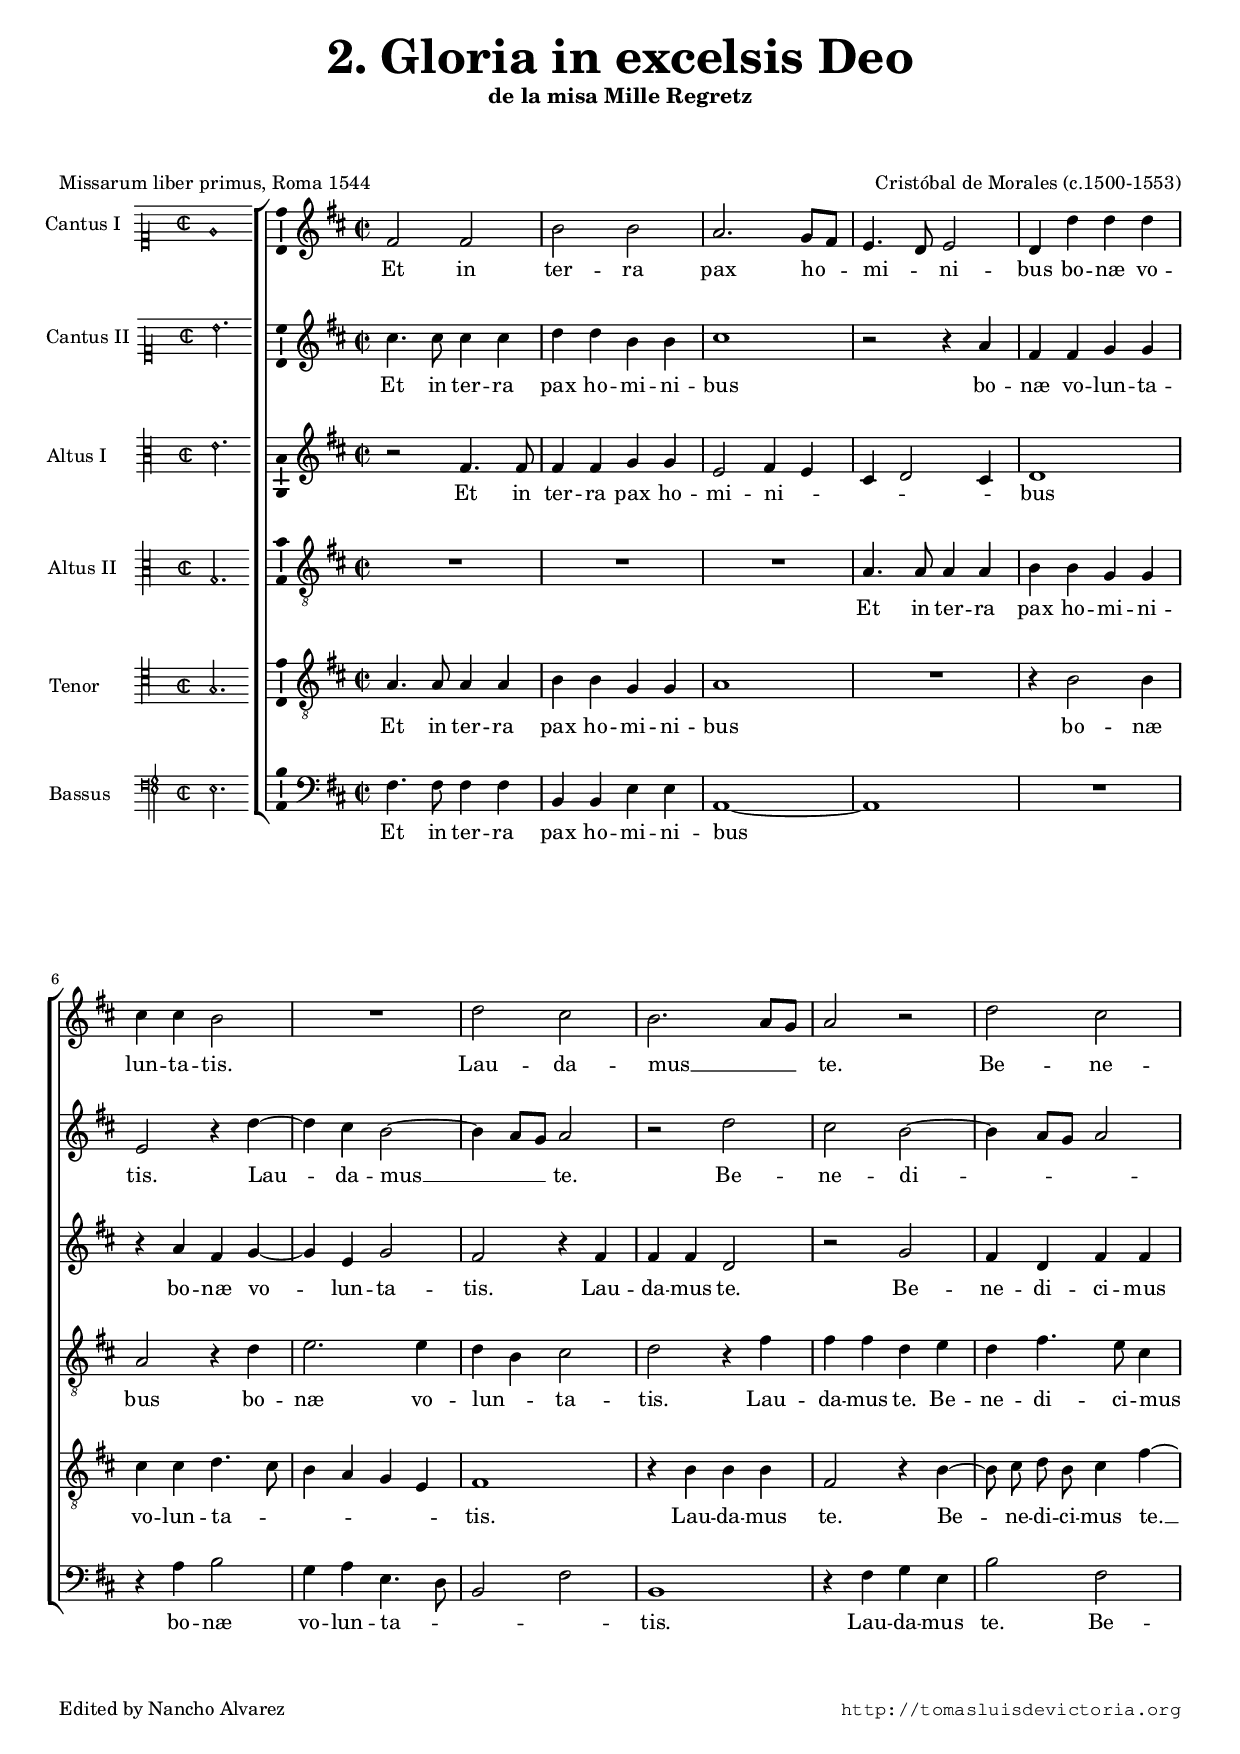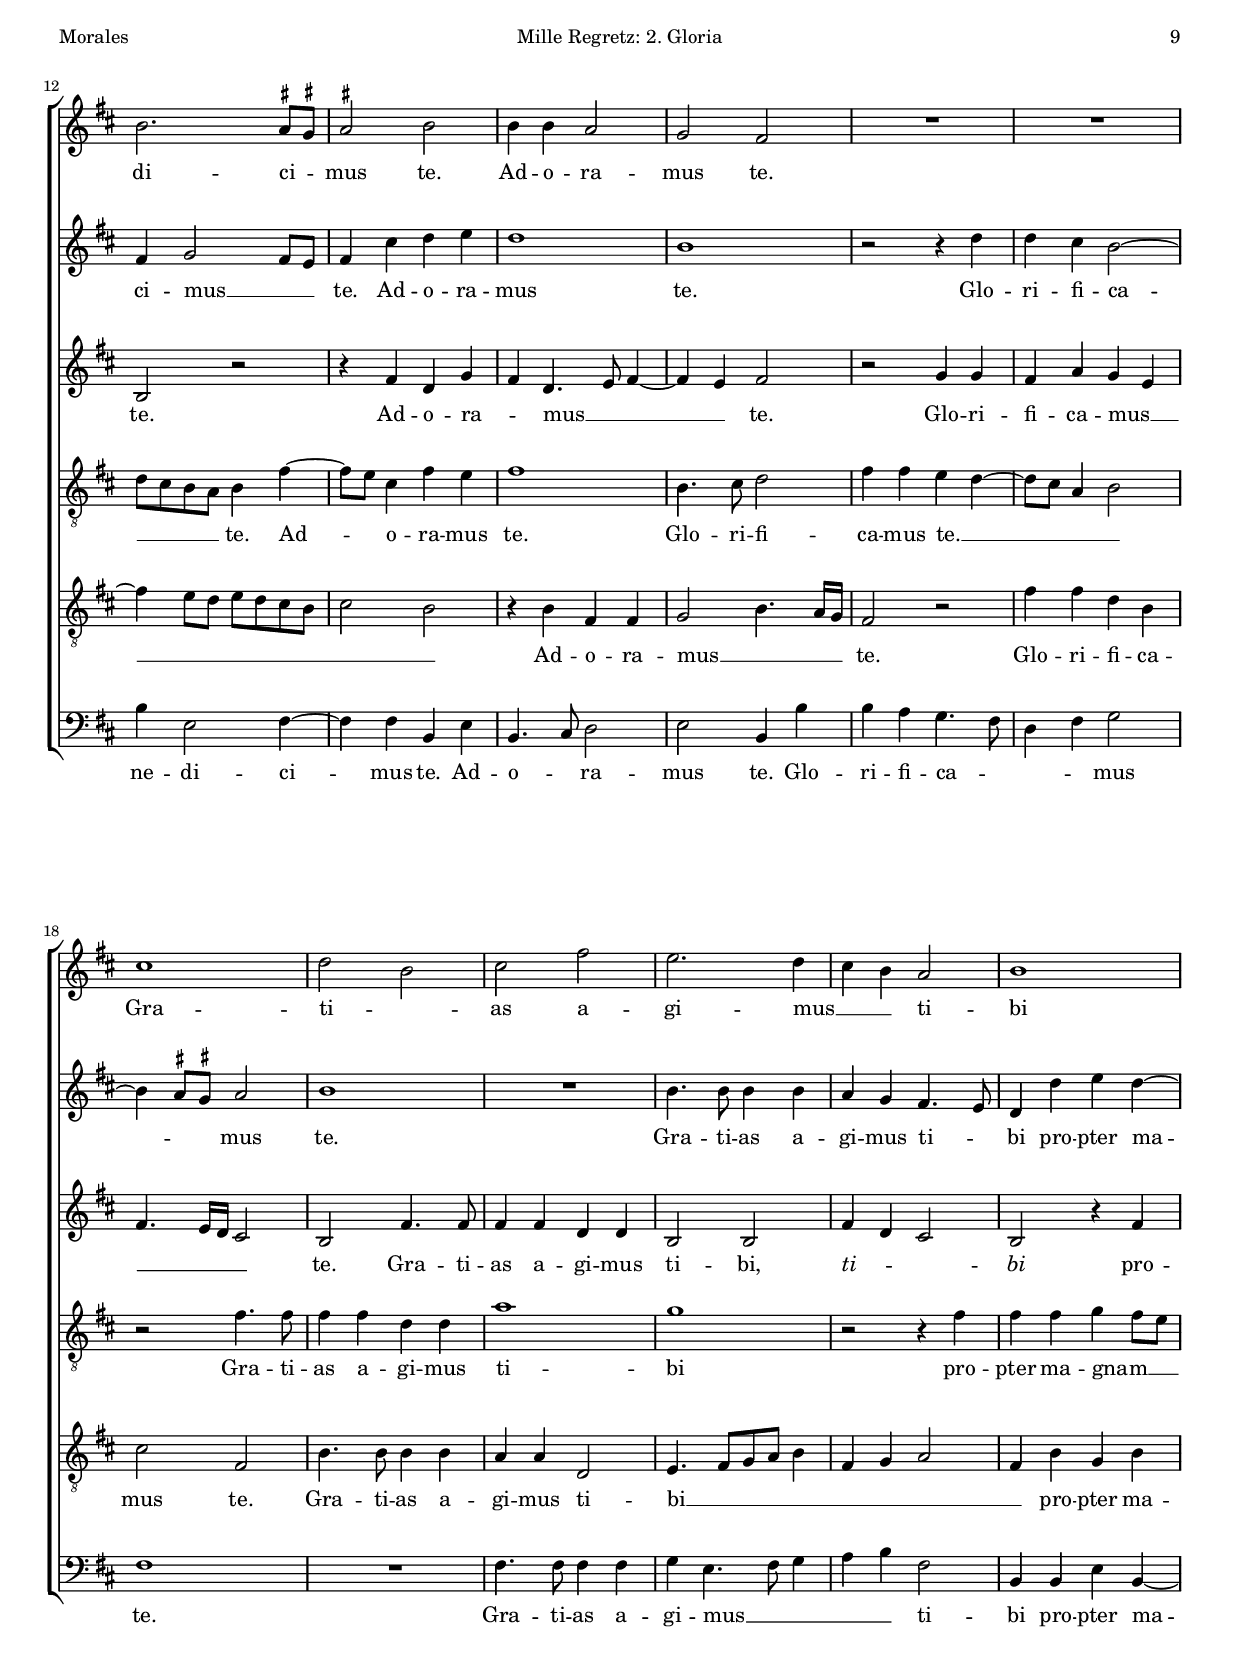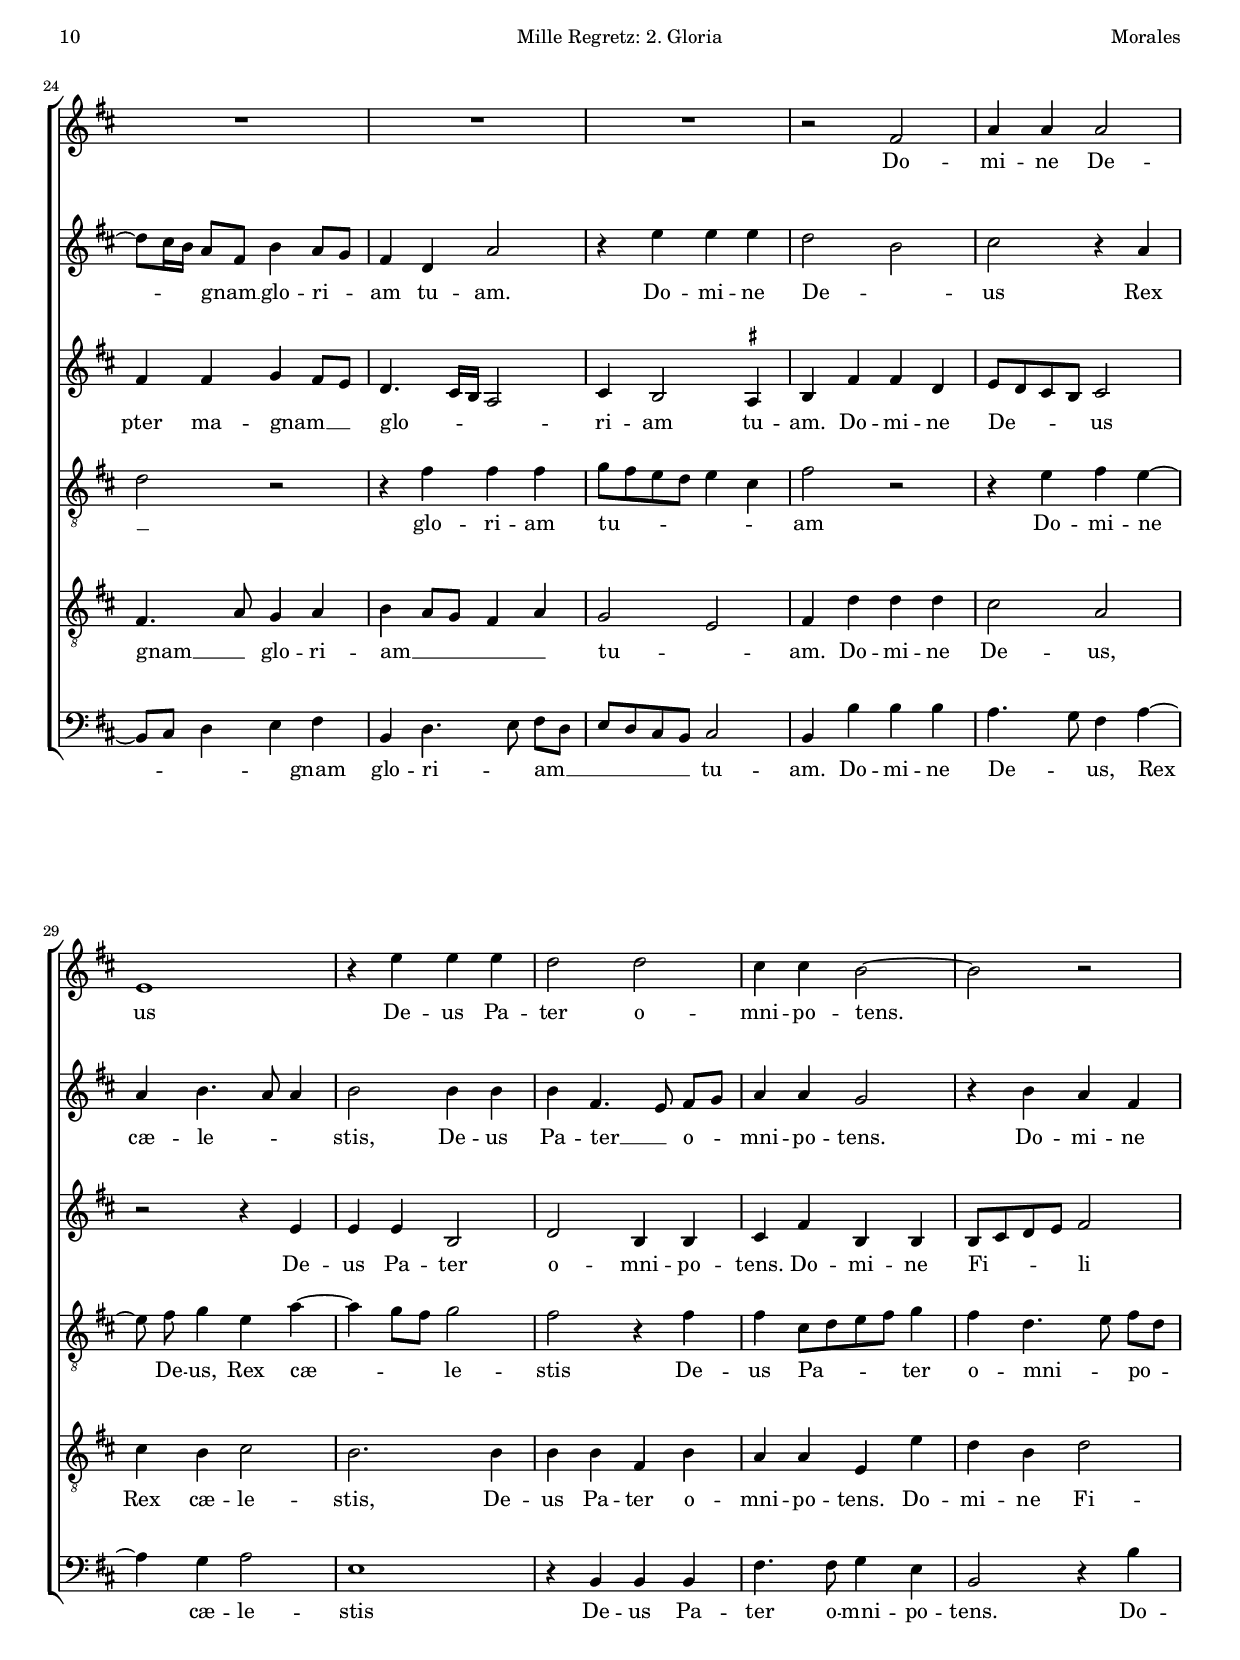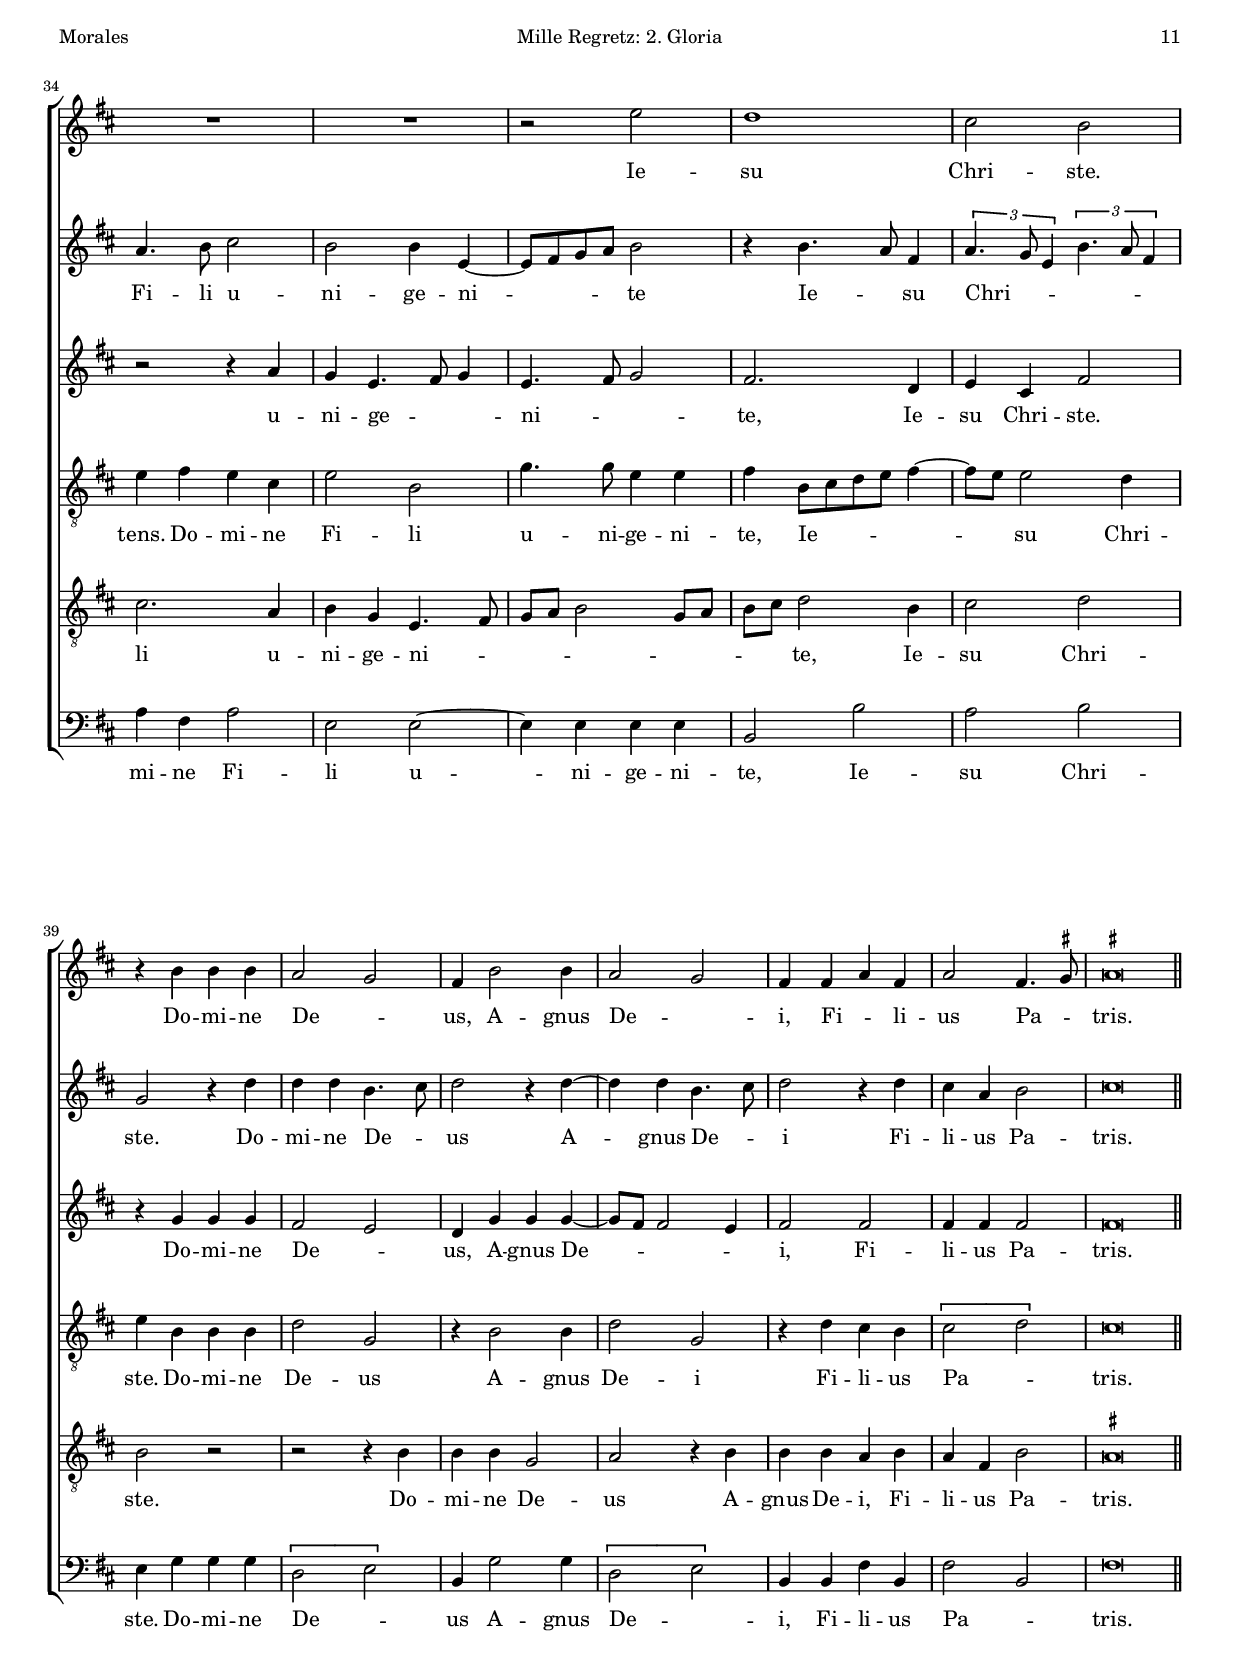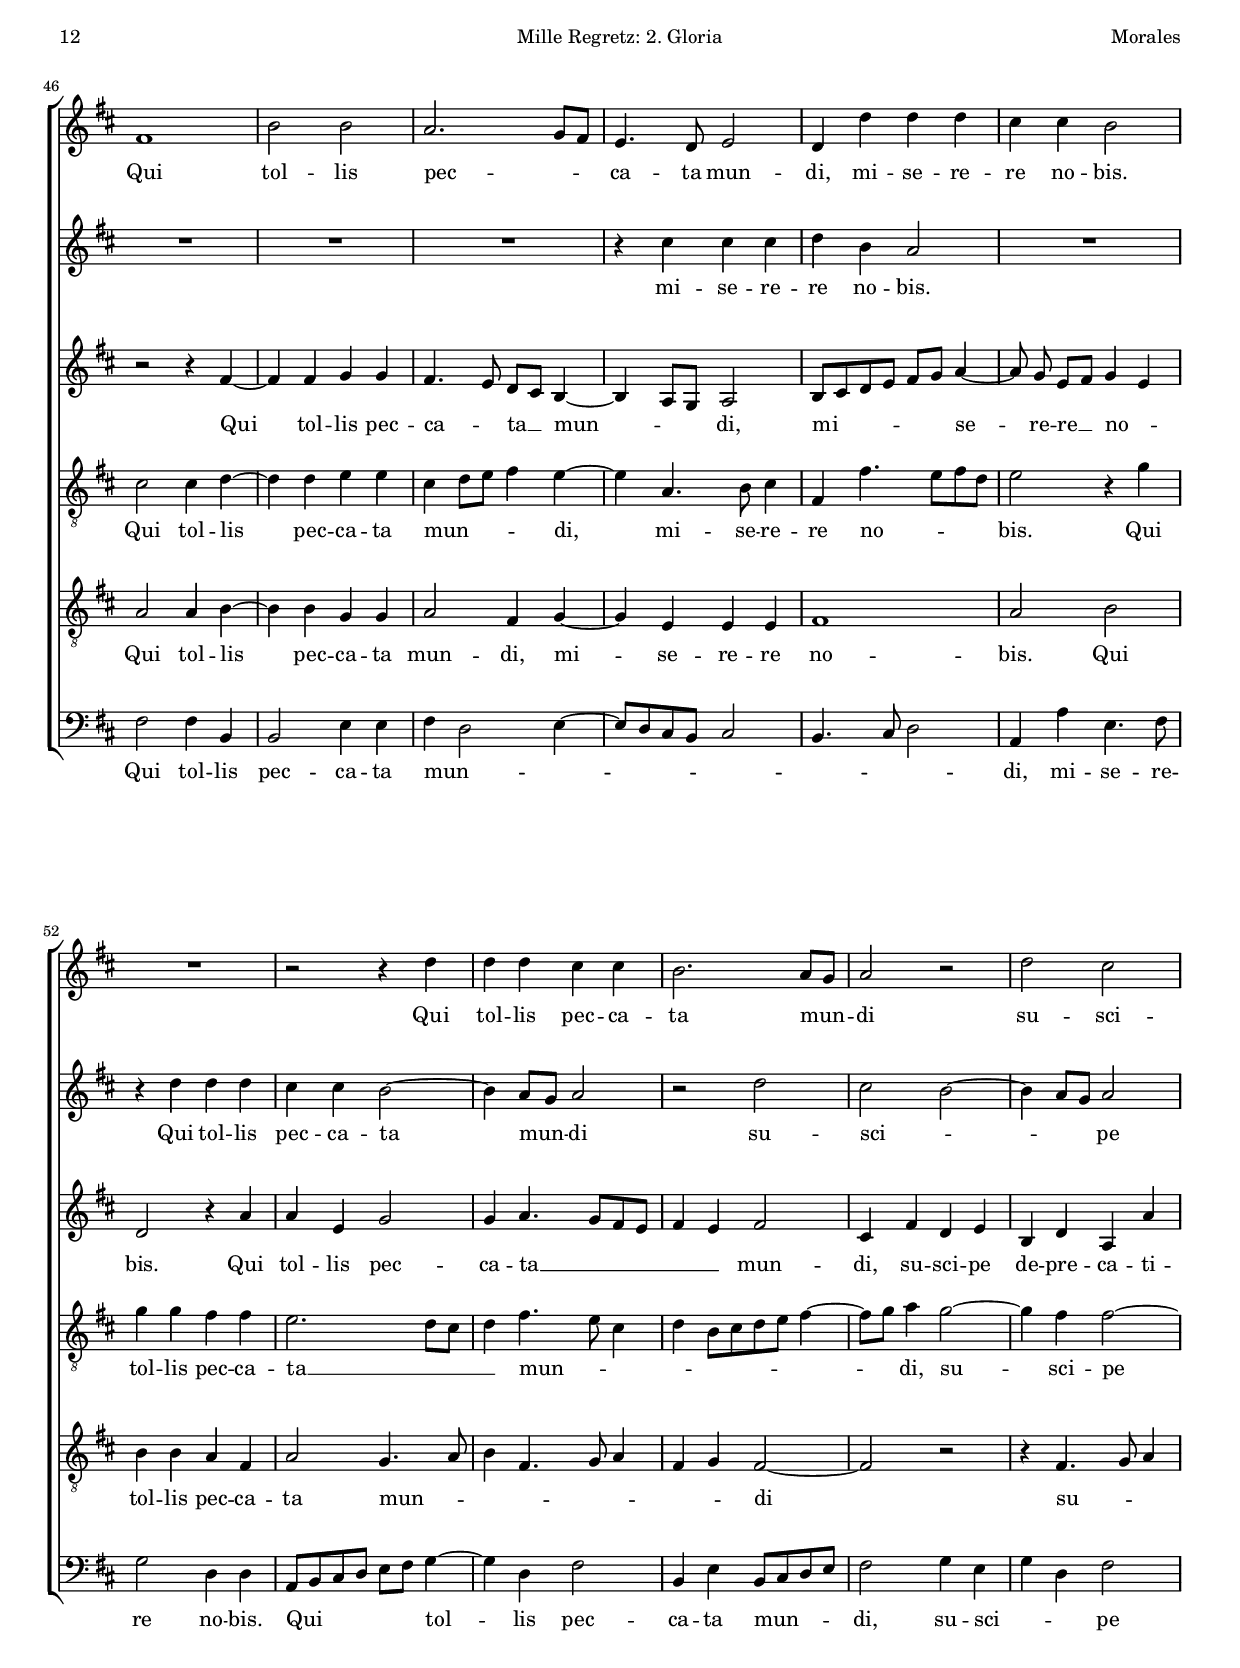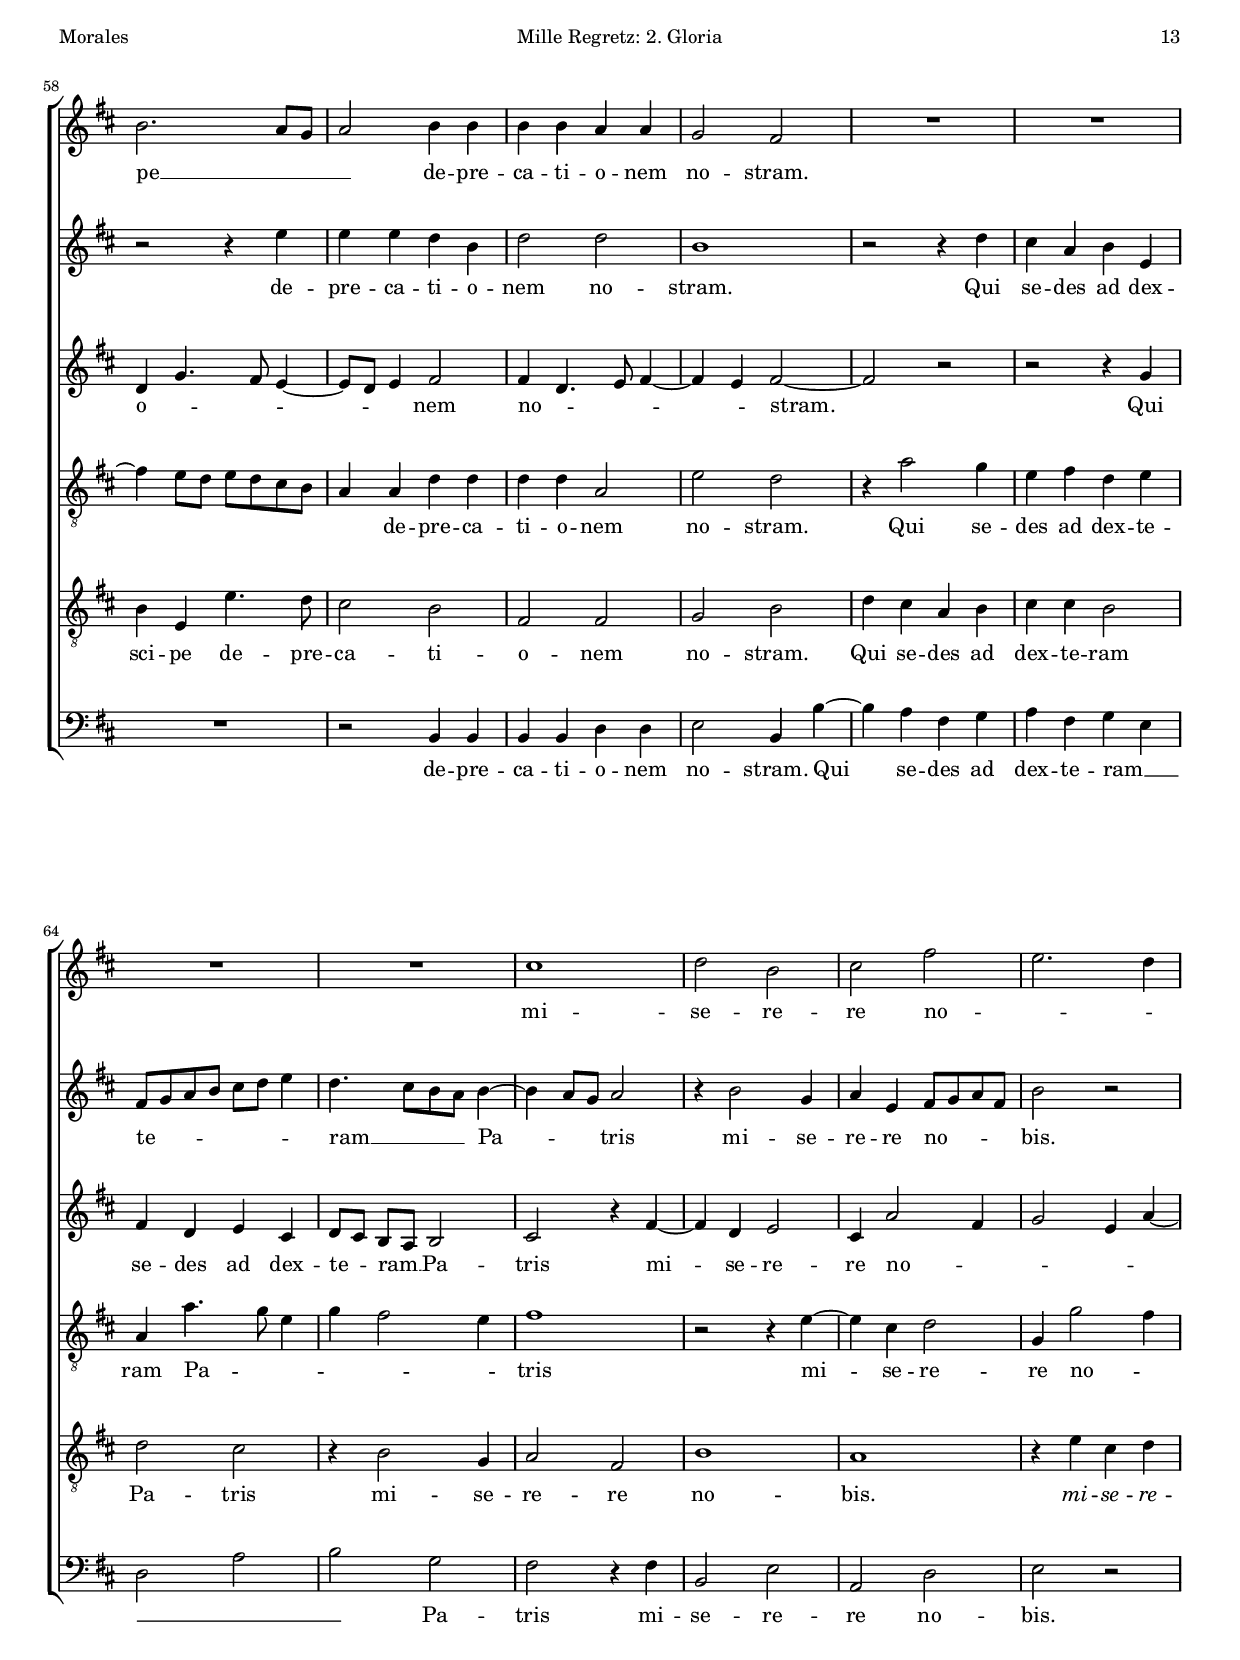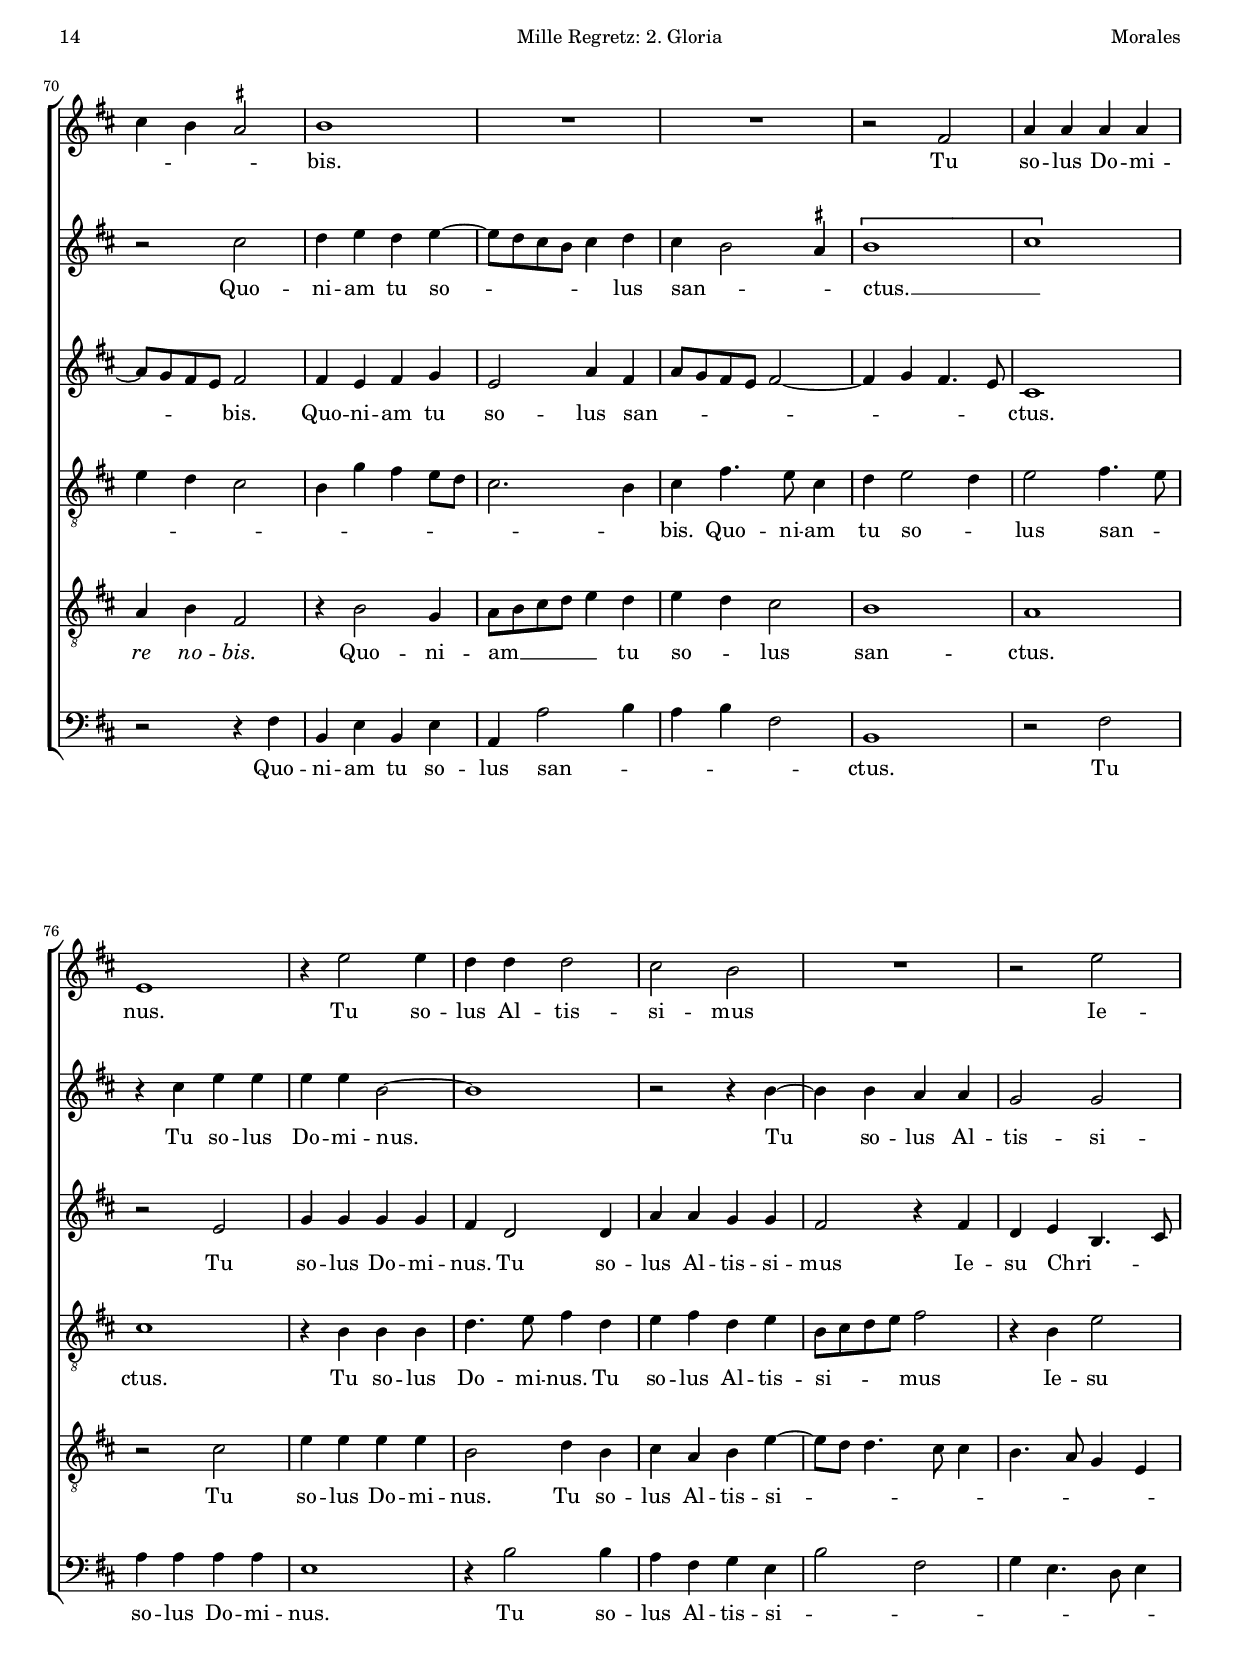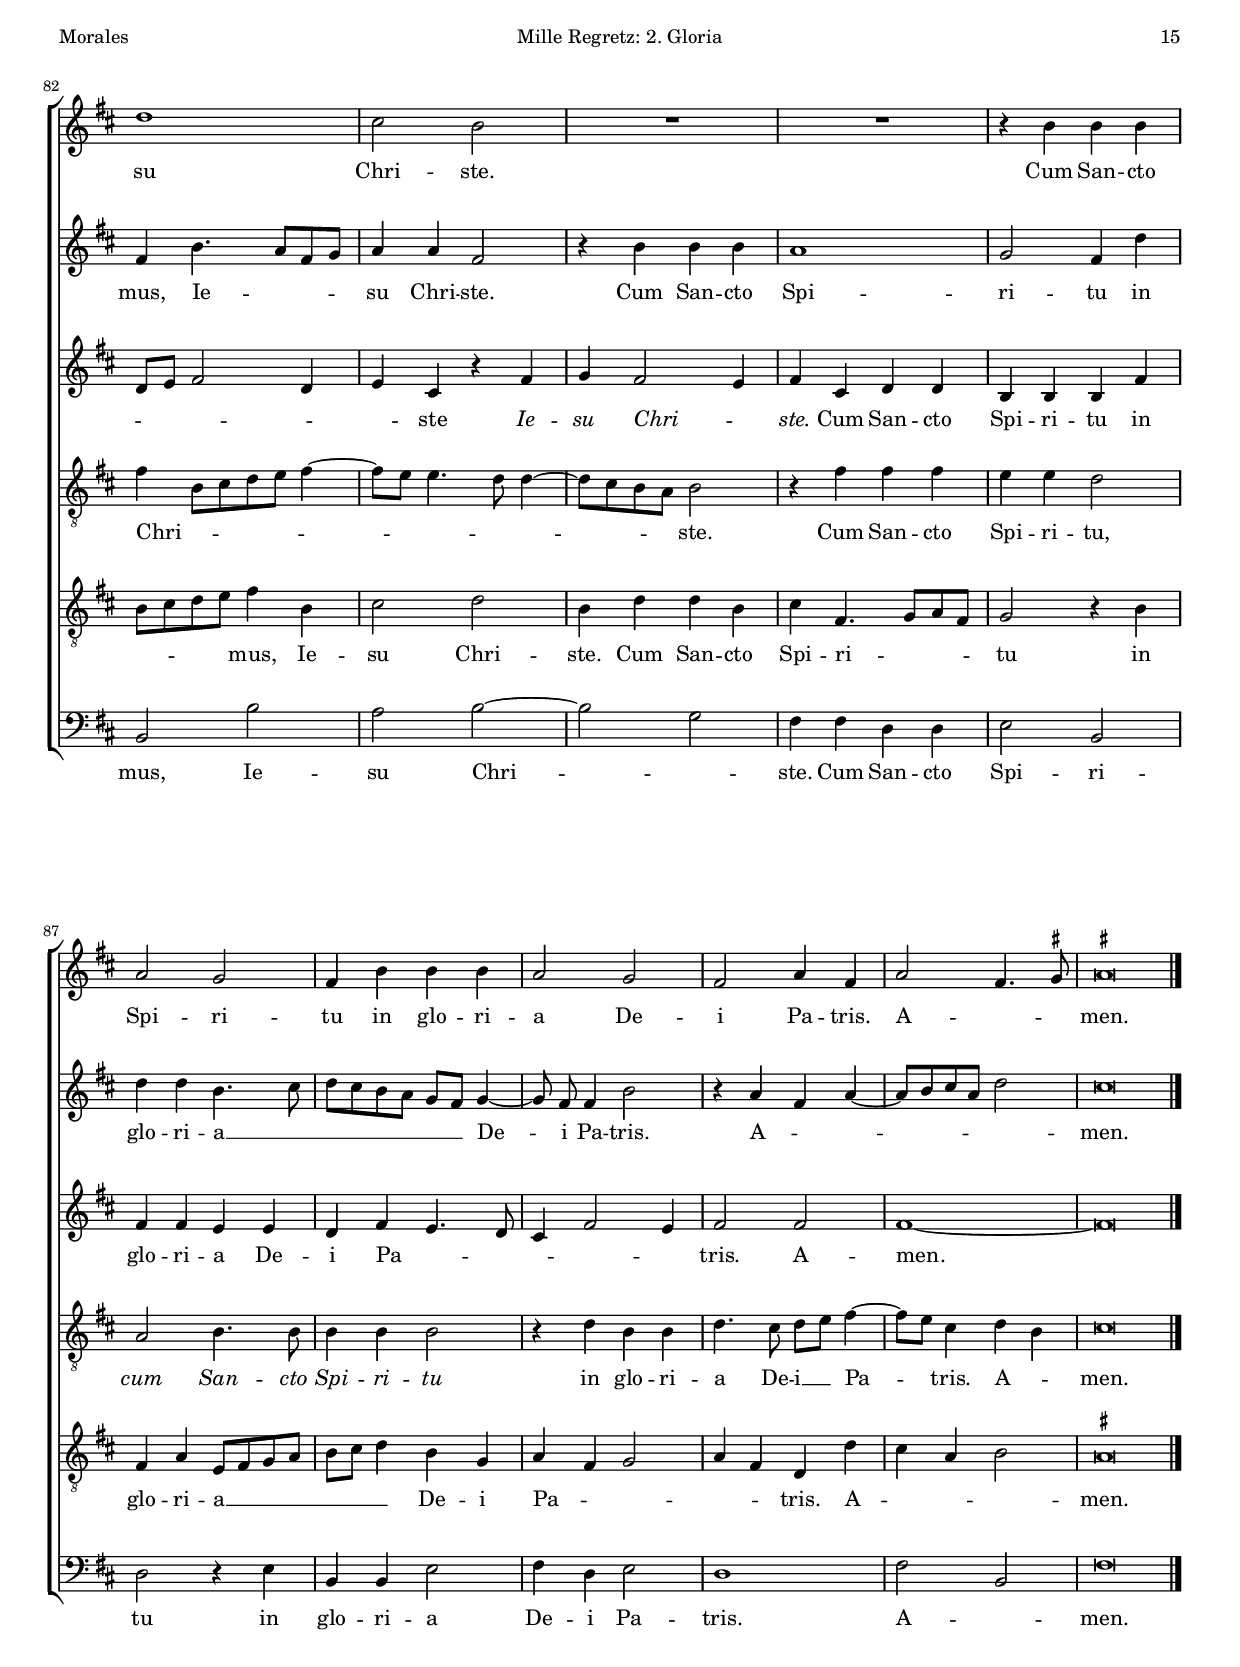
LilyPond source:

\version "2.18.0"

#(set-default-paper-size "a4")
#(set-global-staff-size 16.5)
#(ly:set-option 'point-and-click #f)
%mobile -s13.0 -i2.8

italicas=\override LyricText.font-shape = #'italic
rectas=\override LyricText.font-shape = #'upright
ss=\once \set suggestAccidentals = ##t
incipitwidth = 20

htitle="Mille Regretz: 2. Gloria"
hcomposer="Morales"

\header {
	title=\markup{\fontsize #4 "2. Gloria in excelsis Deo"}
	subtitle="de la misa Mille Regretz"
	subsubtitle=\markup{\null \vspace #2 }
        composer="Cristóbal de Morales (c.1500-1553)"
        pdfauthor=\composer
	%opus="(-)"
	poet="Missarum liber primus, Roma 1544"
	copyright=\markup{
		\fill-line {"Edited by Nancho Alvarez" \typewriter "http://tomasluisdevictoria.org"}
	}
%	tagline=""
}

global={\key c \major \time 2/2
        \skip 1*45 \bar "||" \pageBreak
	\skip 1*47 \bar "|."
}

cantus={
	e'2 e' |
	a' a' |
	g'2. f'8 e' |
	d'4. c'8 d'2 |
%5
	c'4 c'' c'' c'' |
	b' b' a'2 |
	R1*4/4 |
	c''2 b' |
	a'2. g'8 f' |
%10
	g'2 r |
	c'' b' |
	a'2. \ss gis'8 \ss fis' |
	\ss gis'2 a' |
	a'4 a' g'2 |
%15
	f' e' |
	R1*4/4 |
	R1*4/4 |
	b'1 |
	c''2 a' |
%20
	b' e'' |
	d''2. c''4 |
	b' a' g'2 |
	a'1 |
	R1*4/4 |
%25
	R1*4/4 |
	R1*4/4 |
	r2 e' |
	g'4 g' g'2 |
	d'1 |
%30
	r4 d'' d'' d'' |
	c''2 c'' |
	b'4 b' a'2 ~ |
	a' r |
	R1*4/4 |
%35
	R1*4/4 |
	r2 d'' |
	c''1 |
	b'2 a' |
	r4 a' a' a' |
%40
	g'2 f' |
	e'4 a'2 a'4 |
	g'2 f' |
	e'4 e' g' e' |
	g'2 e'4. \ss fis'8 |
%45
	\ss gis'\breve*1/2 |
	e'1 |
	a'2 a' |
	g'2. f'8 e' |
	d'4. c'8 d'2 |
%50
	c'4 c'' c'' c'' |
	b' b' a'2 |
	R1*4/4 |
	r2 r4 c'' |
	c'' c'' b' b' |
%55
	a'2. g'8 f' |
	g'2 r |
	c'' b' |
	a'2. g'8 f' |
	g'2 a'4 a' |
%60
	a' a' g' g' |
	f'2 e' |
	R1*4/4 |
	R1*4/4 |
	R1*4/4 |
%65
	R1*4/4 |
	b'1 |
	c''2 a' |
	b' e'' |
	d''2. c''4 |
%70
	b' a' \ss gis'2 |
	a'1 |
	R1*4/4 |
	R1*4/4 |
	r2 e' |
%75
	g'4 g' g' g' |
	d'1 |
	r4 d''2 d''4 |
	c'' c'' c''2 |
	b' a' |
%80
	R1*4/4 |
	r2 d'' |
	c''1 |
	b'2 a' |
	R1*4/4 |
%85
	R1*4/4 |
	r4 a' a' a' |
	g'2 f' |
	e'4 a' a' a' |
	g'2 f' |
%90
	e' g'4 e' |
	g'2 e'4. \ss fis'8 |
	\ss gis'\breve*1/2
}

cantusdos={
	b'4. b'8 b'4 b' |
	c'' c'' a' a' |
	b'1 |
	r2 r4 g' |
%5
	e' e' f' f' |
	d'2 r4 c'' ~ |
	c'' b' a'2 ~ |
	a'4 g'8 f' g'2 |
	r c'' |
%10
	b' a' ~ |
	a'4 g'8 f' g'2 |
	e'4 f'2 e'8 d' |
	e'4 b' c'' d'' |
	c''1 |
%15
	a' |
	r2 r4 c'' |
	c'' b' a'2 ~ |
	a'4 \ss gis'8 \ss fis' gis'2 |
	a'1 |
%20
	R1*4/4 |
	a'4. a'8 a'4 a' |
	g' f' e'4. d'8 |
	c'4 c'' d'' c'' ~ |
	 c''8[ b'16 a']  g'8[ e'] a'4  g'8[ f'] |
%25
	e'4 c' g'2 |
	r4 d'' d'' d'' |
	c''2 a' |
	b' r4 g' |
	g' a'4. g'8 g'4 |
%30
	a'2 a'4 a' |
	a' e'4. d'8 e'[ f'] |
	g'4 g' f'2 |
	r4 a' g' e' |
	g'4. a'8 b'2 |
%35
	a' a'4 d' ~ |
	d'8 e' f' g' a'2 |
	r4 a'4. g'8 e'4 |
	\tuplet 3/2{g'4. f'8 d'4} \tuplet 3/2{a'4. g'8 e'4} |
	f'2 r4 c'' |
%40
	c'' c'' a'4. b'8 |
	c''2 r4 c'' ~ |
	c'' c'' a'4. b'8 |
	c''2 r4 c'' |
	b' g' a'2 |
%45
	b'\breve*1/2 |
	R1*4/4 |
	R1*4/4 |
	R1*4/4 |
	r4 b' b' b' |
%50
	c'' a' g'2 |
	R1*4/4 |
	r4 c'' c'' c'' |
	b' b' a'2 ~ |
	a'4 g'8 f' g'2 |
%55
	r c'' |
	b' a' ~ |
	a'4 g'8 f' g'2 |
	r r4 d'' |
	d'' d'' c'' a' |
%60
	c''2 c'' |
	a'1 |
	r2 r4 c'' |
	b' g' a' d' |
	e'8 f' g' a' b' c'' d''4 |
%65
	c''4.  b'8[ a' g'] a'4 ~ |
	a' g'8 f' g'2 |
	r4 a'2 f'4 |
	g' d' e'8 f' g' e' |
	a'2 r |
%70
	r b' |
	c''4 d'' c'' d'' ~ |
	d''8 c'' b' a' b'4 c'' |
	b' a'2 \ss gis'4 |
	\[a'1 |
%75
	b'\] |
	r4 b' d'' d'' |
	d'' d'' a'2 ~ |
	a'1 |
	r2 r4 a' ~ |
%80
	a' a' g' g' |
	f'2 f' |
	e'4 a'4. g'8 e' f' |
	g'4 g' e'2 |
	r4 a' a' a' |
%85
	g'1 |
	f'2 e'4 c'' |
	c'' c'' a'4. b'8 |
	c'' b' a' g' f' e' f'4 ~ |
	\set Staff.autoBeaming = ##f
	f'8 e' e'4 a'2 |
	\set Staff.autoBeaming = ##t
%90
	r4 g' e' g' ~ |
	g'8 a' b' g' c''2 |
	b'\breve*1/2
}

altus={
	r2 e'4. e'8 |
	e'4 e' f' f' |
	d'2 e'4 d' |
	b c'2 b4 |
%5
	c'1 |
	r4 g' e' f' ~ |
	f' d' f'2 |
	e' r4 e' |
	e' e' c'2 |
%10
	r f' |
	e'4 c' e' e' |
	a2 r |
	r4 e' c' f' |
	e' c'4. d'8 e'4 ~ |
%15
	e' d' e'2 |
	r f'4 f' |
	e' g' f' d' |
	e'4. d'16 c' b2 |
	a e'4. e'8 |
%20
	e'4 e' c' c' |
	a2 a |
	e'4 c' b2 |
	a r4 e' |
	e' e' f' e'8 d' |
%25
	c'4. b16 a g2 |
	b4 a2 \ss gis4 |
	a e' e' c' |
	d'8 c' b a b2 |
	r r4 d' |
%30
	d' d' a2 |
	c' a4 a |
	b e' a a |
	a8 b c' d' e'2 |
	r r4 g' |
%35
	f' d'4. e'8 f'4 |
	d'4. e'8 f'2 |
	e'2. c'4 |
	d' b e'2 |
	r4 f' f' f' |
%40
	e'2 d' |
	c'4 f' f' f' ~ |
	f'8 e' e'2 d'4 |
	e'2 e' |
	e'4 e' e'2 |
%45
	e'\breve*1/2 |
	r2 r4 e' ~ |
	e' e' f' f' |
	e'4. d'8 c' b a4 ~ |
	a g8 f g2 |
%50
	a8 b c' d' e' f' g'4 ~ |
	\set Staff.autoBeaming = ##f
	g'8 f'  d'[ e'] f'4 d' |
	\set Staff.autoBeaming = ##t
	c'2 r4 g' |
	g' d' f'2 |
	f'4 g'4. f'8 e' d' |
%55
	e'4 d' e'2 |
	b4 e' c' d' |
	a c' g g' |
	c' f'4. e'8 d'4 ~ |
	d'8 c' d'4 e'2 |
%60
	e'4 c'4. d'8 e'4 ~ |
	e' d' e'2 ~ |
	e' r |
	r r4 f' |
	e' c' d' b |
%65
	 c'8[ b]  a[ g] a2 |
	b r4 e' ~ |
	e' c' d'2 |
	b4 g'2 e'4 |
	f'2 d'4 g' ~ |
%70
	g'8 f' e' d' e'2 |
	e'4 d' e' f' |
	d'2 g'4 e' |
	g'8 f' e' d' e'2 ~ |
	e'4 f' e'4. d'8 |
%75
	b1 |
	r2 d' |
	f'4 f' f' f' |
	e' c'2 c'4 |
	g' g' f' f' |
%80
	e'2 r4 e' |
	c' d' a4. b8 |
	c' d' e'2 c'4 |
	d' b r e' |
	f' e'2 d'4 |
%85
	e' b c' c' |
	a a a e' |
	e' e' d' d' |
	c' e' d'4. c'8 |
	b4 e'2 d'4 |
%90
	e'2 e' |
	e'1 ~ |
	e'\breve*1/2
}

altusdos={
	R1*4/4 |
	R1*4/4 |
	R1*4/4 |
	g4. g8 g4 g |
%5
	a a f f |
	g2 r4 c' |
	d'2. d'4 |
	c' a b2 |
	c' r4 e' |
%10
	e' e' c' d' |
	c' e'4. d'8 b4 |
	c'8 b a g a4 e' ~ |
	e'8 d' b4 e' d' |
	e'1 |
%15
	a4. b8 c'2 |
	e'4 e' d' c' ~ |
	c'8 b g4 a2 |
	r e'4. e'8 |
	e'4 e' c' c' |
%20
	g'1 |
	f' |
	r2 r4 e' |
	e' e' f' e'8 d' |
	c'2 r |
%25
	r4 e' e' e' |
	f'8 e' d' c' d'4 b |
	e'2 r |
	r4 d' e' d' ~ |
	\set Staff.autoBeaming = ##f
	d'8 e' f'4 d' g' ~ |
	\set Staff.autoBeaming = ##t
%30
	g' f'8 e' f'2 |
	e' r4 e' |
	e'  b8[ c' d' e'] f'4 |
	e' c'4. d'8  e'[ c'] |
	d'4 e' d' b |
%35
	d'2 a |
	f'4. f'8 d'4 d' |
	e'  a8[ b c' d'] e'4 ~ |
	e'8 d' d'2 c'4 |
	d' a a a |
%40
	c'2 f |
	r4 a2 a4 |
	c'2 f |
	r4 c' b a |
	\[b2 c'\] |
%45
	b\breve*1/2 |
	b2 b4 c' ~ |
	c' c' d' d' |
	b c'8 d' e'4 d' ~ |
	d' g4. a8 b4 |
%50
	e e'4. d'8 e' c' |
	d'2 r4 f' |
	f' f' e' e' |
	d'2. c'8 b |
	c'4 e'4. d'8 b4 |
%55
	c'  a8[ b c' d'] e'4 ~ |
	e'8 f' g'4 f'2 ~ |
	f'4 e' e'2 ~ |
	e'4 d'8 c' d' c' b a |
	g4 g c' c' |
%60
	c' c' g2 |
	d' c' |
	r4 g'2 f'4 |
	d' e' c' d' |
	g g'4. f'8 d'4 |
%65
	f' e'2 d'4 |
	e'1 |
	r2 r4 d' ~ |
	d' b c'2 |
	f4 f'2 e'4 |
%70
	d' c' b2 |
	a4 f' e' d'8 c' |
	b2. a4 |
	b e'4. d'8 b4 |
	c' d'2 c'4 |
%75
	d'2 e'4. d'8 |
	b1 |
	r4 a a a |
	c'4. d'8 e'4 c' |
	d' e' c' d' |
%80
	a8 b c' d' e'2 |
	r4 a d'2 |
	e'4  a8[ b c' d'] e'4 ~ |
	e'8 d' d'4. c'8 c'4 ~ |
	c'8 b a g a2 |
%85
	r4 e' e' e' |
	d' d' c'2 |
	g a4. a8 |
	a4 a a2 |
	r4 c' a a |
%90
	c'4. b8 c' d' e'4 ~ |
	e'8 d' b4 c' a |
	b\breve*1/2
}

tenor={
	g4. g8 g4 g |
	a a f f |
	g1 |
	R1*4/4 |
%5
	r4 a2 a4 |
	b b c'4. b8 |
	a4 g f d |
	e1 |
	r4 a a a |
%10
	e2 r4 a ~ |
	\set Staff.autoBeaming = ##f
	a8 b c' a b4 e' ~ |
	\set Staff.autoBeaming = ##t
	e' d'8 c' d' c' b a |
	b2 a |
	r4 a e e |
%15
	f2 a4. g16 f |
	e2 r |
	e'4 e' c' a |
	b2 e |
	a4. a8 a4 a |
%20
	g g c2 |
	d4.  e8[ f g] a4 |
	e f g2 |
	e4 a f a |
	e4. g8 f4 g |
%25
	a g8 f e4 g |
	f2 d |
	e4 c' c' c' |
	b2 g |
	b4 a b2 |
%30
	a2. a4 |
	a a e a |
	g g d d' |
	c' a c'2 |
	b2. g4 |
%35
	a f d4. e8 |
	f g a2 f8 g |
	a b c'2 a4 |
	b2 c' |
	a r |
%40
	r r4 a |
	a a f2 |
	g r4 a |
	a a g a |
	g e a2 |
%45
	\ss gis\breve*1/2 |
	g2 g4 a ~ |
	a a f f |
	g2 e4 f ~ |
	f d d d |
%50
	e1 |
	g2 a |
	a4 a g e |
	g2 f4. g8 |
	a4 e4. f8 g4 |
%55
	e f e2 ~ |
	e r |
	r4 e4. f8 g4 |
	a d d'4. c'8 |
	b2 a |
%60
	e e |
	f a |
	c'4 b g a |
	b b a2 |
	c' b |
%65
	r4 a2 f4 |
	g2 e |
	a1 |
	g |
	r4 d' b c' |
%70
	g a e2 |
	r4 a2 f4 |
	g8 a b c' d'4 c' |
	d' c' b2 |
	a1 |
%75
	g |
	r2 b |
	d'4 d' d' d' |
	a2 c'4 a |
	b g a d' ~ |
%80
	d'8 c' c'4. b8 b4 |
	a4. g8 f4 d |
	a8 b c' d' e'4 a |
	b2 c' |
	a4 c' c' a |
%85
	b e4. f8 g e |
	f2 r4 a |
	e g d8 e f g |
	a b c'4 a f |
	g e f2 |
%90
	g4 e c c' |
	b g a2 |
	\ss gis\breve*1/2
}

bassus={
	e4. e8 e4 e |
	a, a, d d |
	g,1 ~ |
	g, |
%5
	R1*4/4 |
	r4 g a2 |
	f4 g d4. c8 |
	a,2 e |
	a,1 |
%10
	r4 e f d |
	a2 e |
	a4 d2 e4 ~ |
	e e a, d |
	a,4. b,8 c2 |
%15
	d a,4 a |
	a g f4. e8 |
	c4 e f2 |
	e1 |
	R1*4/4 |
%20
	e4. e8 e4 e |
	f d4. e8 f4 |
	g a e2 |
	a,4 a, d a, ~ |
	a,8 b, c4 d e |
%25
	a, c4. d8  e[ c] |
	d c b, a, b,2 |
	a,4 a a a |
	g4. f8 e4 g ~ |
	g f g2 |
%30
	d1 |
	r4 a, a, a, |
	e4. e8 f4 d |
	a,2 r4 a |
	g e g2 |
%35
	d d ~ |
	d4 d d d |
	a,2 a |
	g a |
	d4 f f f |
%40
	\[c2 d\] |
	a,4 f2 f4 |
	\[c2 d\] |
	a,4 a, e a, |
	e2 a, |
%45
	e\breve*1/2 |
	e2 e4 a, |
	a,2 d4 d |
	e c2 d4 ~ |
	d8 c b, a, b,2 |
%50
	a,4. b,8 c2 |
	g,4 g d4. e8 |
	f2 c4 c |
	g,8 a, b, c d e f4 ~ |
	f c e2 |
%55
	a,4 d a,8 b, c d |
	e2 f4 d |
	f c e2 |
	R1*4/4 |
	r2 a,4 a, |
%60
	a, a, c c |
	d2 a,4 a ~ |
	a g e f |
	g e f d |
	c2 g |
%65
	a f |
	e r4 e |
	a,2 d |
	g, c |
	d r |
%70
	r r4 e |
	a, d a, d |
	g, g2 a4 |
	g a e2 |
	a,1 |
%75
	r2 e |
	g4 g g g |
	d1 |
	r4 a2 a4 |
	g e f d |
%80
	a2 e |
	f4 d4. c8 d4 |
	a,2 a |
	g a ~ |
	a f |
%85
	e4 e c c |
	d2 a, |
	c r4 d |
	a, a, d2 |
	e4 c d2 |
%90
	c1 |
	e2 a, |
	e\breve*1/2
}

textocantus=\lyricmode{
Et in ter -- ra pax ho -- _ mi -- _ ni -- bus 
bo -- næ vo -- lun -- ta -- tis.
Lau -- da -- mus __ _ _ te.
Be -- ne -- di -- ci -- _ mus te.
Ad -- o -- ra -- mus te.
Gra -- ti -- _ as a -- gi -- mus __ _ _ ti -- bi
Do -- mi -- ne De -- us
De -- us Pa -- ter o -- mni -- po -- tens. _
Ie -- su Chri -- ste.
Do -- mi -- ne De -- _ us,
A -- gnus De -- _ i,
Fi -- _ li -- us Pa -- _ tris.
Qui tol -- lis pec -- _ _ ca -- ta mun -- di,
mi -- se -- re -- re no -- bis.
Qui tol -- lis pec -- ca -- ta mun -- _ di
su -- sci -- pe __ _ _ _ de -- pre -- ca -- ti -- o -- nem no -- stram.
mi -- se -- re -- re no -- _ _ _ _ _ bis.
Tu so -- lus Do -- mi -- nus. 
Tu so -- lus Al -- tis -- si -- mus
Ie -- su Chri -- ste.
Cum San -- cto Spi -- ri -- tu in glo -- ri -- a De -- i Pa -- tris.
A -- _ _ men.
}

textocantusdos=\lyricmode{
Et in ter -- ra pax ho -- mi -- ni -- bus
bo -- næ vo -- lun -- ta -- tis.
Lau -- _ da -- mus __ _ _ _ te.
Be -- ne -- di -- _ _ _ _ ci -- mus __ _ _ te.
Ad -- o -- ra -- mus te.
Glo -- ri -- fi -- ca -- _ _ _ mus te.
Gra -- ti -- as a -- gi -- mus ti -- _ bi 
pro -- pter ma -- _ _ _ gnam __ _ glo -- ri -- _ am tu -- am.
Do -- mi -- ne De -- _ us
Rex cæ -- le -- _ _ stis,
De -- us Pa -- ter __ _ o -- _ mni -- po -- tens.
Do -- mi -- ne Fi -- li u -- ni -- ge -- ni -- _ _ _ _ te
Ie -- _ su Chri -- _ _ _ _ _ ste.
Do -- mi -- ne De -- _ us
A -- _ gnus De -- _ i
Fi -- li -- us Pa -- tris.
mi -- se -- re -- re no -- bis.
Qui tol -- lis pec -- ca -- ta _ mun -- _ di
su -- sci -- _ _ _ _ pe
de -- pre -- ca -- ti -- o -- nem no -- stram.
Qui se -- des ad dex -- te -- _ _ _ _ _ _ ram __ _ _ _ 
Pa -- _ _ _ tris
mi -- se -- re -- re no -- _ _ _ bis.
Quo -- ni -- am tu so -- _ _ _ _ _ lus san -- _ _ ctus. __ _
Tu so -- lus Do -- mi -- nus. _
Tu _ so -- lus Al -- tis -- si -- mus,
Ie -- _ _ _ su Chri -- ste.
Cum San -- cto Spi -- ri -- tu in glo -- ri -- a __ _ _ _ _ _ _ _ De -- _ i Pa -- tris.
A -- _ _ _ _ _ _ _ men.
}

textoaltus=\lyricmode{
Et in ter -- ra pax ho -- mi -- ni -- _ _ _ _ bus
bo -- næ vo -- _ lun -- ta -- tis.
Lau -- da -- mus te.
Be -- ne -- di -- ci -- mus te.
Ad -- o -- ra -- _ mus __ _ _ _ _ te.
Glo -- ri -- fi -- ca -- mus __ _ _ _ _ _ te.
Gra -- ti -- as a -- gi -- mus ti -- bi,
\italicas
ti -- _ _ bi
\rectas
pro -- pter ma -- gnam __ _ _ glo -- _ _ _ ri -- am tu -- am.
Do -- mi -- ne De -- _ _ _ us
De -- us Pa -- ter o -- mni -- po -- tens.
Do -- mi -- ne Fi -- _ _ _ li
u -- ni -- ge -- _ _ ni -- _ _ te,
Ie -- su Chri -- ste.
Do -- mi -- ne De -- _ us,
A -- gnus De -- _ _ _ _ i,
Fi -- li -- us Pa -- tris.
Qui _ tol -- lis pec -- ca -- _ ta __ _ mun -- _ _ _ di,
mi -- _ _ _ _ _ se -- _ re -- re __ _ no -- _ bis.
Qui tol -- lis pec -- ca -- ta __ _ _ _ _ _ mun -- di,
su -- sci -- pe de -- pre -- ca -- ti -- o -- _ _ _ _ _ _ nem no -- _ _ _ _ _ stram. _
Qui se -- des ad dex -- te -- _ ram __ _ Pa -- tris
mi -- _ se -- re -- re no -- _ _ _ _ _ _ _ _ bis.
Quo -- ni -- am tu so -- lus san -- _ _ _ _ _ _ _ _ _ ctus.
Tu so -- lus Do -- mi -- nus.
Tu so -- lus Al -- tis -- si -- mus
Ie -- su Chri -- _ _ _ _ _ _ _ ste
\italicas
Ie -- su Chri -- _ ste.
\rectas
Cum San -- cto Spi -- ri -- tu in glo -- ri -- a De -- i Pa -- _ _ _ _ _ tris. 
A -- men. _
}

textoaltusdos=\lyricmode{
Et in ter -- ra pax ho -- mi -- ni -- bus
bo -- næ vo -- lun -- _ ta -- tis.
Lau -- da -- mus te.
Be -- ne -- di -- ci -- mus __ _ _ _ _ te.
Ad -- _ _ o -- ra -- mus te.
Glo -- ri -- fi -- ca -- mus te. __ _ _ _ _ _ 
Gra -- ti -- as a -- gi -- mus ti -- bi
pro -- pter ma -- gnam __ _ _ _ 
glo -- ri -- am tu -- _ _ _ _ _ am
Do -- mi -- ne _ De -- us,
Rex cæ -- _ _ _ le -- stis
De -- us Pa -- _ _ _ ter o -- mni -- _ po -- _ tens.
Do -- mi -- ne Fi -- li u -- ni -- ge -- ni -- te,
Ie -- _ _ _ _ _ _ su Chri -- ste.
Do -- mi -- ne De -- us
A -- gnus De -- i
Fi -- li -- us Pa -- _ tris.
Qui tol -- lis _ pec -- ca -- ta mun -- _ _ _ di, _
mi -- se -- re -- re no -- _ _ _ bis.
Qui tol -- lis pec -- ca -- ta __ _ _ _ mun -- _ _ _ _ _ _ _ _ _ _ di,
su -- _ sci -- pe _ _ _ _ _ _ _ _ de -- pre -- ca -- ti -- o -- nem no -- stram.
Qui se -- des ad dex -- te -- ram Pa -- _ _ _ _ _ tris
mi -- _ se -- re -- re no -- _ _ _ _ _ _ _ _ _ _ _ bis.
Quo -- ni -- am tu so -- _ lus san -- _ ctus.
Tu so -- lus Do -- mi -- nus.
Tu so -- lus Al -- tis -- si -- _ _ _ mus
Ie -- su Chri -- _ _ _ _ _ _ _ _ _ _ _ _ _ _ ste.
Cum San -- cto Spi -- ri -- tu,
\italicas
cum San -- cto Spi -- ri -- tu
\rectas
in glo -- ri -- a De -- i __ _ Pa -- _ _ tris. A -- _ men.
}

textotenor=\lyricmode{
Et in ter -- ra pax ho -- mi -- ni -- bus
bo -- næ vo -- lun -- ta -- _ _ _ _ _ tis.
Lau -- da -- mus te.
Be -- _ ne -- di -- ci -- mus te. __ _ _ _ _ _ _ _ _ _ 
Ad -- o -- ra -- mus __ _ _ _ te.
Glo -- ri -- fi -- ca -- mus te.
Gra -- ti -- as a -- gi -- mus ti -- bi __ _ _ _ _ _ _ _ _ 
pro -- pter ma -- gnam __ _ glo -- ri -- am __ _ _ _ _ tu -- _ am.
Do -- mi -- ne De -- us,
Rex cæ -- le -- stis,
De -- us Pa -- ter o -- mni -- po -- tens.
Do -- mi -- ne Fi -- li u -- ni -- ge -- ni -- _ _ _ _ _ _ _ _ te,
Ie -- su Chri -- ste.
Do -- mi -- ne De -- us
A -- gnus De -- i,
Fi -- li -- us Pa -- tris.
Qui tol -- lis _ pec -- ca -- ta mun -- di,
mi -- _ se -- re -- re no -- bis.
Qui tol -- lis pec -- ca -- ta mun -- _ _ _ _ _ _ _ di _
su -- _ _ sci -- pe de -- pre -- ca -- ti -- o -- nem no -- stram.
Qui se -- des ad dex -- te -- ram Pa -- tris
mi -- se -- re -- re no -- bis.
\italicas
mi -- se -- re -- re no -- bis.
\rectas
Quo -- ni -- am __ _ _ _ _ tu so -- _ lus san -- ctus.
Tu so -- lus Do -- mi -- nus.
Tu so -- lus Al -- tis -- si -- _ _ _ _ _ _ _ _ _ _ _ _ _ mus,
Ie -- su Chri -- ste.
Cum San -- cto Spi -- ri -- _ _ _ tu in glo -- ri -- a __ _ _ _ _ _ _ 
De -- i Pa -- _ _ _ _ tris.
A -- _ _ _ men.
}

textobassus=\lyricmode{
Et in ter -- ra pax ho -- mi -- ni -- bus _
bo -- næ vo -- lun -- ta -- _ _ _ tis.
Lau -- da -- mus te.
Be -- ne -- di -- ci -- _ mus te.
Ad -- o -- _ ra -- mus te.
Glo -- ri -- fi -- ca -- _ _ _ mus te.
Gra -- ti -- as a -- gi -- mus __ _ _ _ _ ti -- bi pro -- pter ma -- _ _ _ _ gnam 
glo -- ri -- _ am __ _ _ _ _ _ tu -- am.
Do -- mi -- ne De -- _ us,
Rex _ cæ -- le -- stis
De -- us Pa -- ter o -- mni -- po -- tens.
Do -- mi -- ne Fi -- li u -- _ ni -- ge -- ni -- te,
Ie -- su Chri -- ste.
Do -- mi -- ne De -- _ us
A -- gnus De -- _ i,
Fi -- li -- us Pa -- _ tris.
Qui tol -- lis pec -- ca -- ta mun -- _ _ _ _ _ _ _ _ _ _ di,
mi -- se -- re -- re no -- bis.
Qui _ _ _ _ _ tol -- _ lis pec -- ca -- ta mun -- _ _ _ di,
su -- sci -- _ _ pe
de -- pre -- ca -- ti -- o -- nem no -- stram.
Qui _ se -- des ad dex -- te -- ram __ _ _ _ _ Pa -- tris
mi -- se -- re -- re no -- bis.
Quo -- ni -- am tu so -- lus san -- _ _ _ _ ctus.
Tu so -- lus Do -- mi -- nus.
Tu so -- lus Al -- tis -- si -- _ _ _ _ _ _ mus,
Ie -- su Chri -- _ _ ste.
Cum San -- cto Spi -- ri -- tu in glo -- ri -- a De -- i Pa -- tris.
A -- _ men.
}


incipitcantus=\markup{
	\score{
		{ 
		\set Staff.instrumentName="Cantus I  "
		\override NoteHead.style = #'neomensural
		\override Rest.style = #'neomensural
		\override Staff.TimeSignature.style = #'neomensural
		\cadenzaOn 
		\clef "petrucci-c1"
		\key c \major
		\time 2/2
		e'1
		} 
	\layout {
		\context {\Voice
			\remove Ligature_bracket_engraver
			\consists Mensural_ligature_engraver
		}
		line-width=\incipitwidth
		indent = 0
	}
	}
}

incipitcantusdos=\markup{
	\score{
		{ 
		\set Staff.instrumentName="Cantus II "
		\override NoteHead.style = #'neomensural
		\override Rest.style = #'neomensural
		\override Staff.TimeSignature.style = #'neomensural
		\cadenzaOn 
		\clef "petrucci-c1"
		\key c \major
		\time 2/2
		b'2.
		} 
	\layout {
		\context {\Voice
			\remove Ligature_bracket_engraver
			\consists Mensural_ligature_engraver
		}
		line-width=\incipitwidth
		indent = 0
	}
	}
}


incipitaltus=\markup{
	\score{
		{ 
		\set Staff.instrumentName="Altus I     "
		\override NoteHead.style = #'neomensural 
		\override Rest.style = #'neomensural
		\override Staff.TimeSignature.style = #'neomensural
		\cadenzaOn 
		\clef "petrucci-c3"
		\key c \major
		\time 2/2
		e'2.
		} 
	\layout {
		\context {\Voice
			\remove Ligature_bracket_engraver
			\consists Mensural_ligature_engraver
		}
		line-width=\incipitwidth
		indent = 0
	}
	}
}

incipitaltusdos=\markup{
	\score{
		{ 
		\set Staff.instrumentName="Altus II   "
		\override NoteHead.style = #'neomensural 
		\override Rest.style = #'neomensural
		\override Staff.TimeSignature.style = #'neomensural
		\cadenzaOn 
		\clef "petrucci-c3"
		\key c \major
		\time 2/2
		g2.
		} 
	\layout {
		\context {\Voice
			\remove Ligature_bracket_engraver
			\consists Mensural_ligature_engraver
		}
		line-width=\incipitwidth
		indent = 0
	}
	}
}


incipittenor=\markup{
	\score{
		{ 
		\set Staff.instrumentName="Tenor      "
		\override NoteHead.style = #'neomensural 
		\override Rest.style = #'neomensural
		\override Staff.TimeSignature.style = #'neomensural
		\cadenzaOn 
		\clef "petrucci-c4"
		\key c \major
		\time 2/2
		g2.
		} 
	\layout {
		\context {\Voice
			\remove Ligature_bracket_engraver
			\consists Mensural_ligature_engraver
		}
		line-width=\incipitwidth
		indent=0
	}
	}
}


incipitbassus=\markup{
	\score{
		{ 
		\set Staff.instrumentName="Bassus    "
		\override NoteHead.style = #'neomensural 
		\override Rest.style = #'neomensural
		\override Staff.TimeSignature.style = #'neomensural
		\cadenzaOn 
		\clef "petrucci-f4"
		\key c \major
		\time 2/2
		e2.
		} 
	\layout {
		\context {\Voice
			\remove Ligature_bracket_engraver
			\consists Mensural_ligature_engraver
		}
		line-width=\incipitwidth
		indent = 0
	}
	}
}





\score {\transpose c' d'{
\new ChoirStaff<<

	\new Staff <<\global
	\new Voice="v1" {
		\set Staff.instrumentName=\incipitcantus
		\clef "treble"
		\cantus }
	\new Lyrics \lyricsto "v1" {\textocantus }
	>>
	
	\new Staff <<\global
	\new Voice="v5" {
		\set Staff.instrumentName=\incipitcantusdos
		\clef "treble"
		\cantusdos }
	\new Lyrics \lyricsto "v5" {\textocantusdos }
	>>

	
	\new Staff << \global
	\new Voice="v2" {
		\set Staff.instrumentName=\incipitaltus
		\clef "treble" 
		\altus}
	\new Lyrics \lyricsto "v2" {\textoaltus }
	>>
	
	\new Staff << \global
	\new Voice="v6" {
		\set Staff.instrumentName=\incipitaltusdos
		\clef "G_8" 
		\altusdos }
	\new Lyrics \lyricsto "v6" {\textoaltusdos }
	>>

	
	\new Staff <<\global
	\new Voice="v3" {
		\set Staff.instrumentName=\incipittenor
		\clef "G_8"
		\tenor }
	\new Lyrics \lyricsto "v3" {\textotenor }
	>>
	

	\new Staff <<\global
	\new Voice="v4" {
		\set Staff.instrumentName=\incipitbassus
		\clef "bass" 
		\bassus }
	\new Lyrics \lyricsto "v4" {\textobassus }
	>>
	
>>

	}%transpose

\layout{ 
	\context {\Lyrics 
		\override VerticalAxisGroup.staff-affinity = #UP
		\override VerticalAxisGroup.nonstaff-relatedstaff-spacing =
			#'((basic-distance . 0) (minimum-distance . 0) (padding . 1))
		\override LyricText.font-size = #1.2
		\override LyricHyphen.minimum-distance = #0.5
	}
	\context {\Score 
		tempoHideNote = ##t
		\override BarNumber.padding = #2 
	}
	\context {\Voice 
		melismaBusyProperties = #'()
		%autoBeaming = ##f
	}
	\context {\Staff 
                %\RemoveEmptyStaves
                %\override VerticalAxisGroup.remove-first = ##t
		\override VerticalAxisGroup.staff-staff-spacing =
			#'((basic-distance . 10) (minimum-distance . 0) (padding . 1))
		\consists Ambitus_engraver 
		\override LigatureBracket.padding = #1
	}
}

%\midi { \mtempo }

}


\paper{
	evenHeaderMarkup=\markup  \fill-line { \fromproperty #'page:page-number-string \htitle \hcomposer }
	oddHeaderMarkup= \markup  \fill-line { \on-the-fly #not-first-page \hcomposer \on-the-fly #not-first-page \htitle \on-the-fly #not-first-page \fromproperty #'page:page-number-string }
	%system-count=20
	%page-count = 8
	ragged-last-bottom = ##f
	indent=3.5\cm
	system-system-spacing =
	#'((basic-distance . 20) (minimum-distance . 0) (padding . 5))
	top-system-spacing = % header
	#'((basic-distance . 8) (minimum-distance . 0) (padding . 0))
	last-bottom-spacing = % footer
	#'((basic-distance . 12) (minimum-distance . 0) (padding . 0))


first-page-number=8
oddHeaderMarkup=\markup \fill-line {\hcomposer \htitle \fromproperty #'page:page-number-string }
evenHeaderMarkup=\markup \fill-line {\on-the-fly #not-first-page \fromproperty #'page:page-number-string \on-the-fly #not-first-page \htitle \on-the-fly #not-first-page \hcomposer }
}